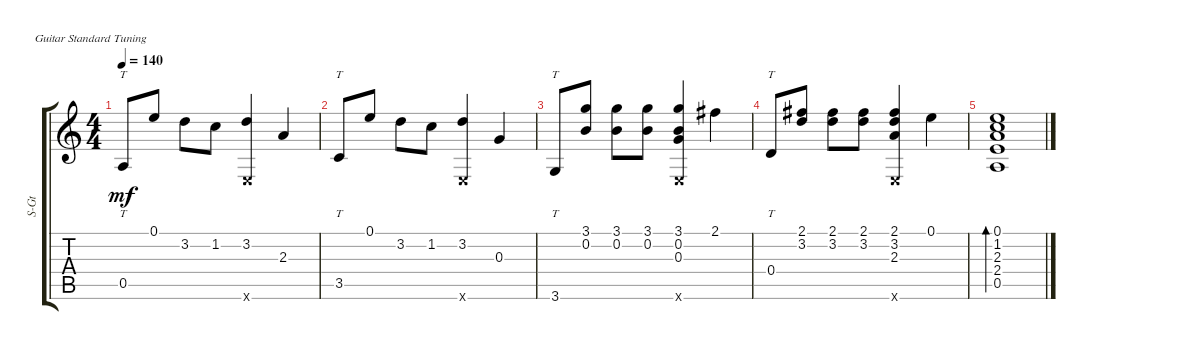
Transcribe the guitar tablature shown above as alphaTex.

\defaultSystemsLayout 4
\bracketExtendMode groupsimilarinstruments
\otherSystemsTrackNameOrientation horizontal
\track ("Steel Guitar" "S-Gt") {instrument acousticguitarsteel}
\staff {score tabs}
\tuning (E4 B3 G3 D3 A2 E2)
\ts (4 4)
\tempo 140
\clef g2
\ks c
0.5.8{tt dy mf beam Up} 0.1.8{beam Up} 3.2.8{beam Down} 1.2.8{beam Down} (3.2 0.6{x}).4{beam Up} 2.3.4{beam Up} |
3.5.8{tt beam Up} 0.1.8{beam Up} 3.2.8{beam Down} 1.2.8{beam Down} (3.2 0.6{x}).4{beam Up} 0.3.4{beam Up} |
\scale
0.384615 3.6.8{tt beam Up} (3.1 0.2).8{beam Up} (3.1 0.2).8{beam Down} (3.1 0.2).8{beam Down} (3.1 0.2 0.3 0.6{x}).4{beam Up} 2.1{acc #}.4{beam Down} |
\scale
0.299012 0.4.8{tt beam Up} (3.2 2.1{acc #}).8{beam Up} (3.2 2.1{acc #}).8{beam Down} (3.2 2.1{acc #}).8{beam Down} (3.2 2.1{acc #} 2.3 0.6{x}).4{beam Up} 0.1.4{beam Down} |
\scale
0.316545 (0.1 1.2 2.3 2.4 0.5).1{bd 113 beam Up}
